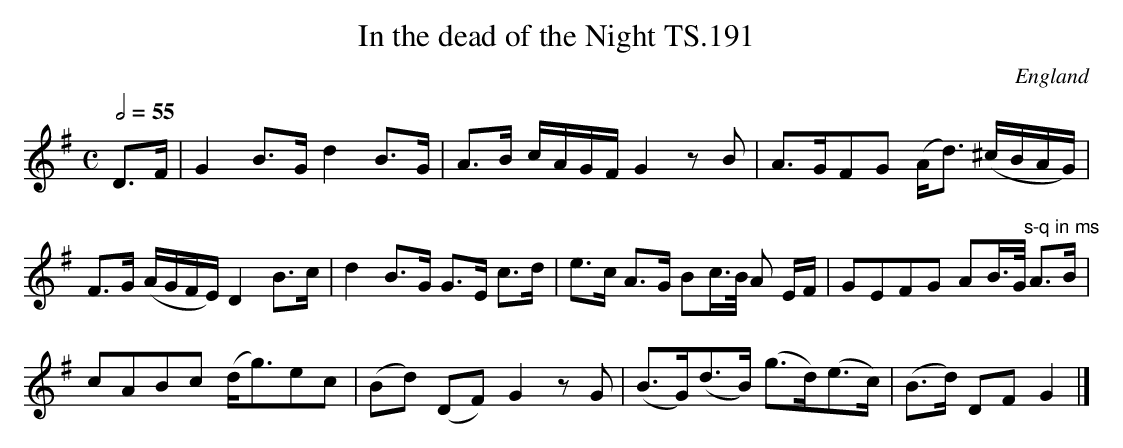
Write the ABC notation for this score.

X:1
T:In the dead of the Night TS.191
M:C
L:1/8
Q:1/2=55
O:England
K:G major
D>F|G2B>Gd2B>G|A>B c/A/G/F/G2zB|A>GFG (A<d) (^c/B/A/G/)|!
F>G (A/G/F/E/)D2B>c|d2B>G G>E c>d|e>c A>G Bc/>B/ A E/F/|GEFG AB/>G/ "s-q in ms"A>B|!
cABc (d<g)ec|(Bd) (DF)G2zG|(B>G)(d>B) (g>d)(e>c)|(B>d) DFG2|]
